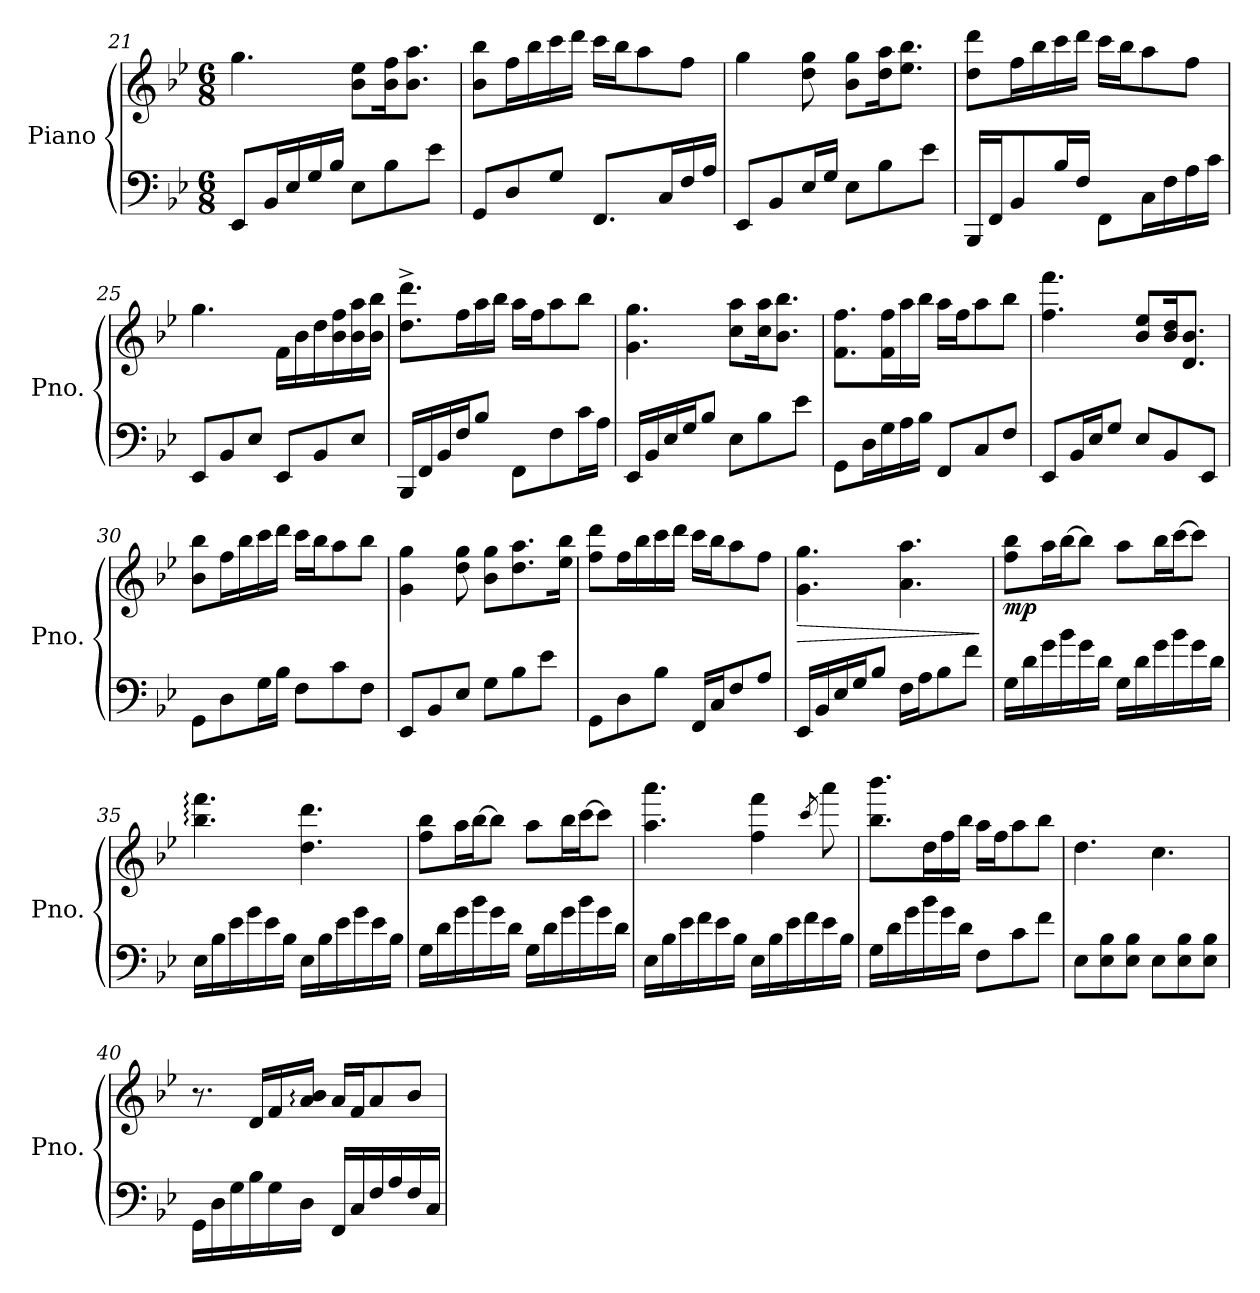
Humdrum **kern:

**kern	**kern	**dynam
*part1	*part1	*part1
*staff2	*staff1	*staff1/2
*I"Piano	*	*
*I'Pno.	*	*
*clefF4	*clefG2	*
*k[b-e-]	*k[b-e-]	*
*M6/8	*M6/8	*
=21	=21	=21
8EE-/L	4.gg\	.
16BB-/L	.	.
16E-/	.	.
16G/	.	.
16B-/JJ	.	.
8E-\L	8b-\ 8ee-\L	.
8B-\	16b-\ 16ff\K	.
.	8.b-\ 8.aa\J	.
8e-\J	.	.
=22	=22	=22
8GG/L	8b-\ 8bb-\L	.
8D/	16ff\L	.
.	16bb-\	.
8G/J	16ccc\	.
.	16ddd\JJ	.
8.FF/L	16ccc\LL	.
.	16bb-\J	.
.	8aa\	.
16C/L	.	.
16F/	8ff\J	.
16A/JJ	.	.
!!LO:LB:g=z
=23	=23	=23
8EE-/L	4gg\	.
8BB-/	.	.
16E-/L	8dd\ 8gg\	.
16G/JJ	.	.
8E-\L	8b-\ 8gg\L	.
8B-\	16dd\ 16aa\K	.
.	8.ee-\ 8.bb-\J	.
8e-\J	.	.
=24	=24	=24
16BBB-/LL	8dd\ 8ddd\L	.
16FF/J	.	.
8BB-/	16ff\L	.
.	16bb-\	.
16B-/L	16ccc\	.
16F/JJ	16ddd\JJ	.
8FF\L	16ccc\LL	.
.	16bb-\J	.
16C\L	8aa\	.
16F\	.	.
16A\	8ff\J	.
16c\JJ	.	.
=25	=25	=25
8EE-/L	4.gg\	.
8BB-/	.	.
8E-/J	.	.
8EE-/L	16f\LL	.
.	16b-\	.
8BB-/	16dd\	.
.	16b-\ 16ff\	.
8E-/J	16b-\ 16aa\	.
.	16b-\ 16bb-\JJ	.
=26	=26	=26
16BBB-/LL	8.dd\^ 8.ddd\^L	.
16FF/	.	.
16BB-/	.	.
16F/J	16ff\L	.
8B-/J	16aa\	.
.	16bb-\JJ	.
8FF\L	16aa\LL	.
.	16ff\J	.
8F\	8aa\	.
16c\L	8bb-\J	.
16A\JJ	.	.
!!LO:PB:g=z
=27	=27	=27
16EE-/LL	4.g\ 4.gg\	.
16BB-/	.	.
16E-/	.	.
16G/J	.	.
8B-/J	.	.
8E-\L	8cc\ 8aa\L	.
8B-\	16cc\ 16aa\K	.
.	8.b-\ 8.bb-\J	.
8e-\J	.	.
=28	=28	=28
8GG\L	8.f\ 8.ff\L	.
16D\L	.	.
16G\	16f\ 16ff\L	.
16A\	16aa\	.
16B-\JJ	16bb-\JJ	.
8FF/L	16aa\LL	.
.	16ff\J	.
8C/	8aa\	.
8F/J	8bb-\J	.
=29	=29	=29
8EE-/L	4.ff\ 4.fff\	.
16BB-/L	.	.
16E-/J	.	.
8G/J	.	.
8E-/L	8b-/ 8ee-/L	.
8BB-/	16b-/ 16dd/K	.
.	8.d/ 8.b-/J	.
8EE-/J	.	.
=30	=30	=30
8GG\L	8b-\ 8bb-\L	.
8D\	16ff\L	.
.	16bb-\	.
16G\L	16ccc\	.
16B-\JJ	16ddd\JJ	.
8F\L	16ccc\LL	.
.	16bb-\J	.
8c\	8aa\	.
8F\J	8bb-\J	.
=31	=31	=31
8EE-/L	4g\ 4gg\	.
8BB-/	.	.
8E-/J	8dd\ 8gg\	.
8G\L	8b-\ 8gg\L	.
8B-\	8.dd\ 8.aa\	.
8e-\J	.	.
.	16ee-\ 16bb-\Jk	.
!!LO:LB:g=z
=32	=32	=32
8GG\L	8ff\ 8ddd\L	.
8D\	16ff\L	.
.	16bb-\	.
8B-\J	16ccc\	.
.	16ddd\JJ	.
16FF/LL	16ccc\LL	.
16C/J	16bb-\J	.
8F/	8aa\	.
8A/J	8ff\J	.
=33	=33	=33
!	!	!LO:HP:b
16EE-/LL	4.g\ 4.gg\	>
16BB-/	.	.
16E-/	.	.
16G/J	.	.
8B-/J	.	.
16F\LL	4.a\ 4.aa\	.
16A\J	.	.
8B-\	.	.
8f\J	.	.
.	.	]
=34	=34	=34
!	!	!LO:DY:b
16G\LL	8ff\ 8bb-\L	mp
16d\	.	.
16g\	16aa\L	.
16b-\	[16bb-\J	.
16g\	8bb-\J]	.
16d\JJ	.	.
16G\LL	8aa\L	.
16d\	.	.
16g\	16bb-\L	.
16b-\	[16ccc\J	.
16g\	8ccc\J]	.
16d\JJ	.	.
=35	=35	=35
16E-\LL	4.bb-\: 4.fff\:	.
16B-\	.	.
16e-\	.	.
16g\	.	.
16e-\	.	.
16B-\JJ	.	.
16E-\LL	4.dd\ 4.ddd\	.
16B-\	.	.
16e-\	.	.
16g\	.	.
16e-\	.	.
16B-\JJ	.	.
!!LO:LB:g=z
=36	=36	=36
16G\LL	8ff\ 8bb-\L	.
16d\	.	.
16g\	16aa\L	.
16b-\	[16bb-\J	.
16g\	8bb-\J]	.
16d\JJ	.	.
16G\LL	8aa\L	.
16d\	.	.
16g\	16bb-\L	.
16b-\	[16ccc\J	.
16g\	8ccc\J]	.
16d\JJ	.	.
=37	=37	=37
16E-\LL	4.aa\ 4.aaa\	.
16B-\	.	.
16e-\	.	.
16f\	.	.
16e-\	.	.
16B-\JJ	.	.
16E-\LL	4ff\ 4fff\	.
16B-\	.	.
16e-\	.	.
16f\	.	.
.	8qccc/	.
16e-\	8aaa\	.
16B-\JJ	.	.
=38	=38	=38
16G\LL	8.bb-\ 8.bbb-\L	.
16d\	.	.
16g\	.	.
16b-\	16dd\L	.
16g\	16ff\	.
16d\JJ	16bb-\JJ	.
8F\L	16aa\LL	.
.	16ff\J	.
8c\	8aa\	.
8f\J	8bb-\J	.
=39	=39	=39
8E-\L	4.dd\	.
8E-\ 8B-\	.	.
8E-\ 8B-\J	.	.
8E-\L	4.cc\	.
8E-\ 8B-\	.	.
8E-\ 8B-\J	.	.
!!LO:LB:g=z
=40	=40	=40
16GG\LL	8.r	.
16D\	.	.
16G\	.	.
16B-\	16d/LL	.
16G\	16f/	.
16D\JJ	16a/: 16b-/:JJ	.
16FF/LL	16a/LL	.
16C/	16f/J	.
16F/	8a/	.
16A/	.	.
16F/	8b-/J	.
16C/JJ	.	.
=	=	=
*-	*-	*-
